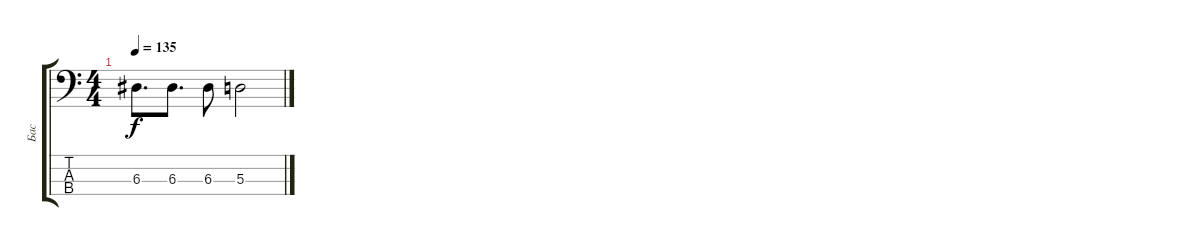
\track ("Бас" "Бас") {instrument electricbasspick}
\staff {score tabs}
\tuning (G2 D2 A1 E1) {hide}
\ts (4 4)
\tempo 135
\clef f4
\ks c
6.3.8{d dy f} 6.3.8{d} 6.3.8 5.3.2
